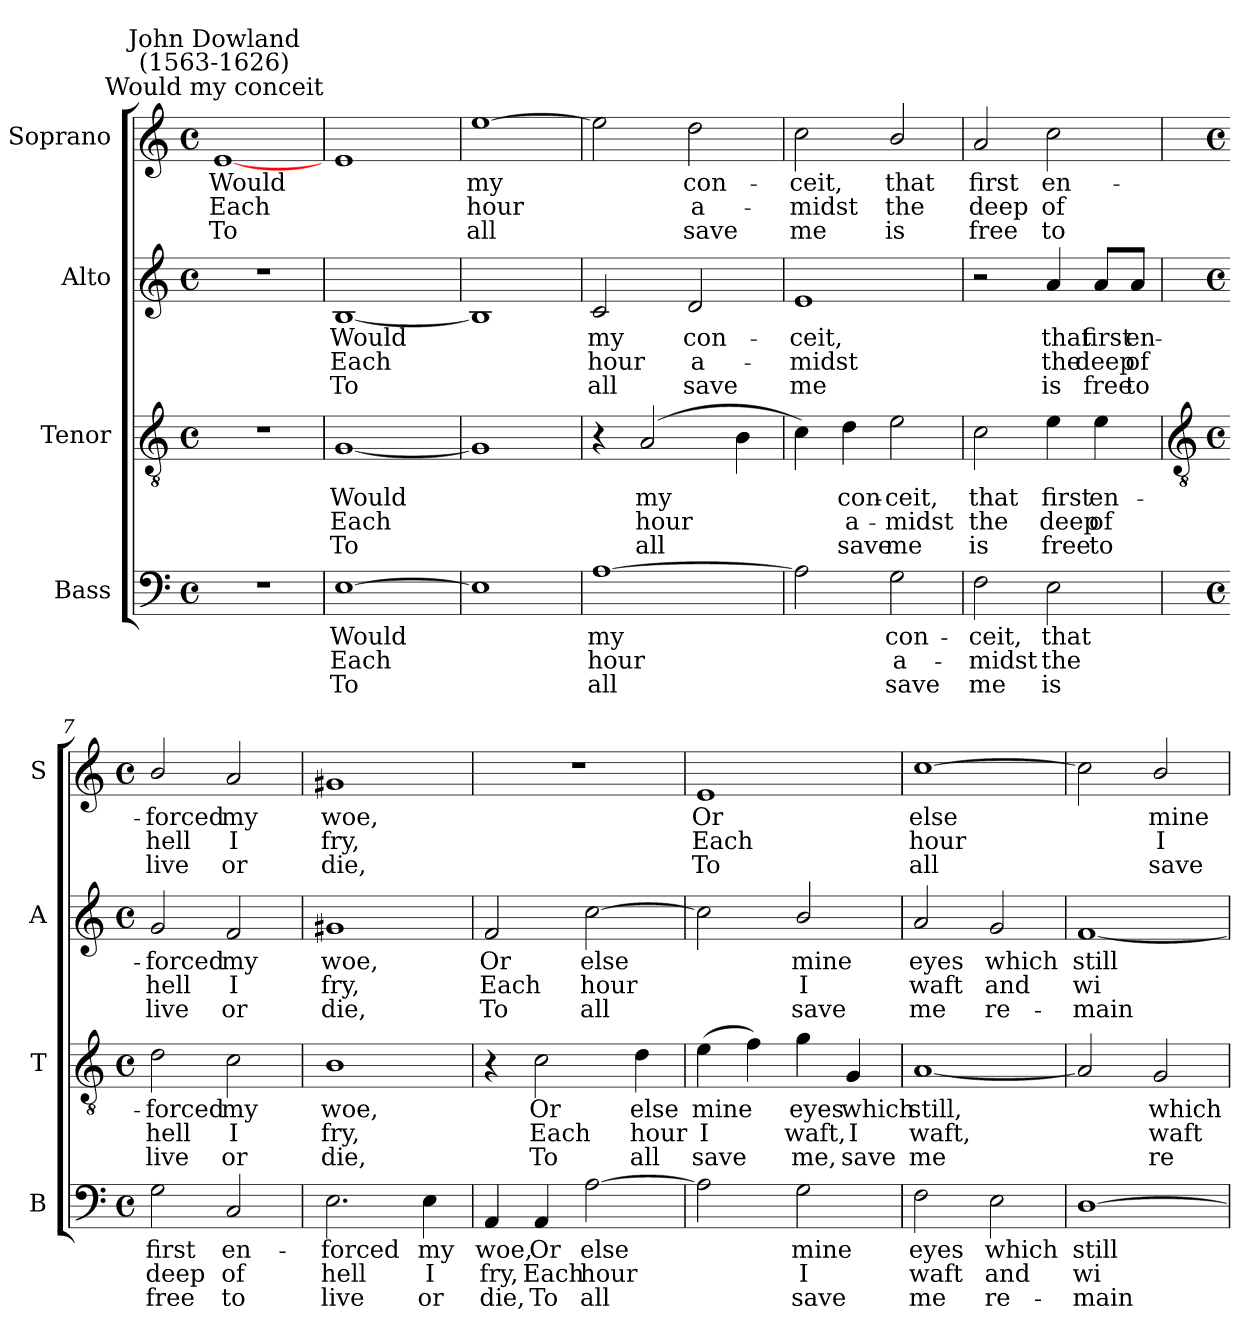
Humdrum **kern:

**kern	**text	**text	**text	**kern	**text	**text	**text	**kern	**text	**text	**text	**kern	**text	**text	**text
*part4	*part4	*part4	*part4	*part3	*part3	*part3	*part3	*part2	*part2	*part2	*part2	*part1	*part1	*part1	*part1
*staff4	*staff4	*staff4	*staff4	*staff3	*staff3	*staff3	*staff3	*staff2	*staff2	*staff2	*staff2	*staff1	*staff1	*staff1	*staff1
*I"Bass	*	*	*	*I"Tenor	*	*	*	*I"Alto	*	*	*	*I"Soprano	*	*	*
*I'B	*	*	*	*I'T	*	*	*	*I'A	*	*	*	*I'S	*	*	*
*clefF4	*	*	*	*clefGv2	*	*	*	*clefG2	*	*	*	*clefG2	*	*	*
*k[]	*	*	*	*k[]	*	*	*	*k[]	*	*	*	*k[]	*	*	*
*C:	*	*	*	*C:	*	*	*	*C:	*	*	*	*C:	*	*	*
*M4/4	*	*	*	*M4/4	*	*	*	*M4/4	*	*	*	*M4/4	*	*	*
*met(c)	*	*	*	*met(c)	*	*	*	*met(c)	*	*	*	*met(c)	*	*	*
=1	=1	=1	=1	=1	=1	=1	=1	=1	=1	=1	=1	=1	=1	=1	=1
!	!	!	!	!	!	!	!	!	!	!	!	!LO:TX:a:cj:t=Would my conceit	!	!	!
!	!	!	!	!	!	!	!	!	!	!	!	!LO:TX:a:cj:t=John Dowland\n(1563-1626)	!	!	!
!	!	!	!	!	!	!	!	!	!	!	!	!	!LO:LY:b	!LO:LY:b	!LO:LY:b
1r	.	.	.	1r	.	.	.	1r	.	.	.	[1e	Would	Each	To
=2	=2	=2	=2	=2	=2	=2	=2	=2	=2	=2	=2	=2	=2	=2	=2
!	!LO:LY:b	!LO:LY:b	!LO:LY:b	!	!LO:LY:b	!LO:LY:b	!LO:LY:b	!	!LO:LY:b	!LO:LY:b	!LO:LY:b	!	!	!	!
[1E	Would	Each	To	[1G	Would	Each	To	[1B	Would	Each	To	1e	.	.	.
=3	=3	=3	=3	=3	=3	=3	=3	=3	=3	=3	=3	=3	=3	=3	=3
!	!	!	!	!	!	!	!	!	!	!	!	!	!LO:LY:b	!LO:LY:b	!LO:LY:b
1E]	.	.	.	1G]	.	.	.	1B]	.	.	.	[1ee	my	hour	all
=4	=4	=4	=4	=4	=4	=4	=4	=4	=4	=4	=4	=4	=4	=4	=4
!	!LO:LY:b	!LO:LY:b	!LO:LY:b	!	!	!	!	!	!LO:LY:b	!LO:LY:b	!LO:LY:b	!	!	!	!
[1A	my	hour	all	4r	.	.	.	2c	my	hour	all	2ee]	.	.	.
!	!	!	!	!	!LO:LY:b	!LO:LY:b	!LO:LY:b	!	!	!	!	!	!	!	!
.	.	.	.	(>2A	my	hour	all	.	.	.	.	.	.	.	.
!	!	!	!	!	!	!	!	!	!LO:LY:b	!LO:LY:b	!LO:LY:b	!	!LO:LY:b	!LO:LY:b	!LO:LY:b
.	.	.	.	.	.	.	.	2d	con-	-a-	-save	2dd	con-	-a-	-save
.	.	.	.	4B	.	.	.	.	.	.	.	.	.	.	.
=5	=5	=5	=5	=5	=5	=5	=5	=5	=5	=5	=5	=5	=5	=5	=5
!	!	!	!	!	!	!	!	!	!LO:LY:b	!LO:LY:b	!LO:LY:b	!	!LO:LY:b	!LO:LY:b	!LO:LY:b
2A]	.	.	.	4c)	.	.	.	1e	ceit,	midst	me	2cc	ceit,	midst	me
!	!	!	!	!	!LO:LY:b	!LO:LY:b	!LO:LY:b	!	!	!	!	!	!	!	!
.	.	.	.	4d	con-	-a-	-save	.	.	.	.	.	.	.	.
!	!LO:LY:b	!LO:LY:b	!LO:LY:b	!	!LO:LY:b	!LO:LY:b	!LO:LY:b	!	!	!	!	!	!LO:LY:b	!LO:LY:b	!LO:LY:b
2G	con-	-a-	-save	2e	ceit,	midst	me	.	.	.	.	2b/	that	the	is
=6	=6	=6	=6	=6	=6	=6	=6	=6	=6	=6	=6	=6	=6	=6	=6
!	!LO:LY:b	!LO:LY:b	!LO:LY:b	!	!LO:LY:b	!LO:LY:b	!LO:LY:b	!	!	!	!	!	!LO:LY:b	!LO:LY:b	!LO:LY:b
2F	ceit,	midst	me	2c	that	the	is	2r	.	.	.	2a	first	deep	free
!	!LO:LY:b	!LO:LY:b	!LO:LY:b	!	!LO:LY:b	!LO:LY:b	!LO:LY:b	!	!LO:LY:b	!LO:LY:b	!LO:LY:b	!	!LO:LY:b	!LO:LY:b	!LO:LY:b
2E	that	the	is	4e	first	deep	free	4a	that	the	is	2cc	en-	-of	to
!	!	!	!	!	!LO:LY:b	!LO:LY:b	!LO:LY:b	!	!LO:LY:b	!LO:LY:b	!LO:LY:b	!	!	!	!
.	.	.	.	4e	en-	-of	to	8a/L	first	deep	free	.	.	.	.
!	!	!	!	!	!	!	!	!	!LO:LY:b	!LO:LY:b	!LO:LY:b	!	!	!	!
.	.	.	.	.	.	.	.	8a/J	en-	-of	to	.	.	.	.
!!LO:LB:g=z
=7	=7	=7	=7	=7	=7	=7	=7	=7	=7	=7	=7	=7	=7	=7	=7
*	*	*	*	*clefGv2	*	*	*	*	*	*	*	*	*	*	*
*M4/4	*	*	*	*M4/4	*	*	*	*M4/4	*	*	*	*M4/4	*	*	*
*met(c)	*	*	*	*met(c)	*	*	*	*met(c)	*	*	*	*met(c)	*	*	*
!	!LO:LY:b	!LO:LY:b	!LO:LY:b	!	!LO:LY:b	!LO:LY:b	!LO:LY:b	!	!LO:LY:b	!LO:LY:b	!LO:LY:b	!	!LO:LY:b	!LO:LY:b	!LO:LY:b
2G	first	deep	free	2d	forced	hell	live	2g	forced	hell	live	2b/	forced	hell	live
!	!LO:LY:b	!LO:LY:b	!LO:LY:b	!	!LO:LY:b	!LO:LY:b	!LO:LY:b	!	!LO:LY:b	!LO:LY:b	!LO:LY:b	!	!LO:LY:b	!LO:LY:b	!LO:LY:b
2C	en-	-of	to	2c	my	I	or	2f	my	I	or	2a	my	I	or
=8	=8	=8	=8	=8	=8	=8	=8	=8	=8	=8	=8	=8	=8	=8	=8
!	!LO:LY:b	!LO:LY:b	!LO:LY:b	!	!LO:LY:b	!LO:LY:b	!LO:LY:b	!	!LO:LY:b	!LO:LY:b	!LO:LY:b	!	!LO:LY:b	!LO:LY:b	!LO:LY:b
2.E	forced	hell	live	1B	woe,	fry,	die,	1g#X	woe,	fry,	die,	1g#X	woe,	fry,	die,
!	!LO:LY:b	!LO:LY:b	!LO:LY:b	!	!	!	!	!	!	!	!	!	!	!	!
4E	my	I	or	.	.	.	.	.	.	.	.	.	.	.	.
=9	=9	=9	=9	=9	=9	=9	=9	=9	=9	=9	=9	=9	=9	=9	=9
!	!LO:LY:b	!LO:LY:b	!LO:LY:b	!	!	!	!	!	!LO:LY:b	!LO:LY:b	!LO:LY:b	!	!	!	!
4AA	woe,	fry,	die,	4r	.	.	.	2f	Or	Each	To	1r	.	.	.
!	!LO:LY:b	!LO:LY:b	!LO:LY:b	!	!LO:LY:b	!LO:LY:b	!LO:LY:b	!	!	!	!	!	!	!	!
4AA	Or	Each	To	2c	Or	Each	To	.	.	.	.	.	.	.	.
!	!LO:LY:b	!LO:LY:b	!LO:LY:b	!	!	!	!	!	!LO:LY:b	!LO:LY:b	!LO:LY:b	!	!	!	!
[2A	else	hour	all	.	.	.	.	[2cc	else	hour	all	.	.	.	.
!	!	!	!	!	!LO:LY:b	!LO:LY:b	!LO:LY:b	!	!	!	!	!	!	!	!
.	.	.	.	4d	else	hour	all	.	.	.	.	.	.	.	.
=10	=10	=10	=10	=10	=10	=10	=10	=10	=10	=10	=10	=10	=10	=10	=10
!	!	!	!	!	!LO:LY:b	!LO:LY:b	!LO:LY:b	!	!	!	!	!	!LO:LY:b	!LO:LY:b	!LO:LY:b
2A]	.	.	.	(>4e	mine	I	save	2cc]	.	.	.	1e	Or	Each	To
.	.	.	.	4f)	.	.	.	.	.	.	.	.	.	.	.
!	!LO:LY:b	!LO:LY:b	!LO:LY:b	!	!LO:LY:b	!LO:LY:b	!LO:LY:b	!	!LO:LY:b	!LO:LY:b	!LO:LY:b	!	!	!	!
2G	mine	I	save	4g	eyes	waft,	me,	2b/	mine	I	save	.	.	.	.
!	!	!	!	!	!LO:LY:b	!LO:LY:b	!LO:LY:b	!	!	!	!	!	!	!	!
.	.	.	.	4G	which	I	save	.	.	.	.	.	.	.	.
=11	=11	=11	=11	=11	=11	=11	=11	=11	=11	=11	=11	=11	=11	=11	=11
!	!LO:LY:b	!LO:LY:b	!LO:LY:b	!	!LO:LY:b	!LO:LY:b	!LO:LY:b	!	!LO:LY:b	!LO:LY:b	!LO:LY:b	!	!LO:LY:b	!LO:LY:b	!LO:LY:b
2F	eyes	waft	me	[1A	still,	waft,	me	2a	eyes	waft	me	[1cc	else	hour	all
!	!LO:LY:b	!LO:LY:b	!LO:LY:b	!	!	!	!	!	!LO:LY:b	!LO:LY:b	!LO:LY:b	!	!	!	!
2E	which	and	re-	.	.	.	.	2g	which	and	re-	.	.	.	.
=12	=12	=12	=12	=12	=12	=12	=12	=12	=12	=12	=12	=12	=12	=12	=12
!	!LO:LY:b	!LO:LY:b	!LO:LY:b	!	!	!	!	!	!LO:LY:b	!LO:LY:b	!LO:LY:b	!	!	!	!
[1D	-still	wi-	main-	2A]	.	.	.	[1f	-still	wi-	main-	2cc]	.	.	.
!	!	!	!	!	!LO:LY:b	!LO:LY:b	!LO:LY:b	!	!	!	!	!	!LO:LY:b	!LO:LY:b	!LO:LY:b
.	.	.	.	2G	which	waft	re-	.	.	.	.	2b/	mine	I	save
=	=	=	=	=	=	=	=	=	=	=	=	=	=	=	=
*-	*-	*-	*-	*-	*-	*-	*-	*-	*-	*-	*-	*-	*-	*-	*-
